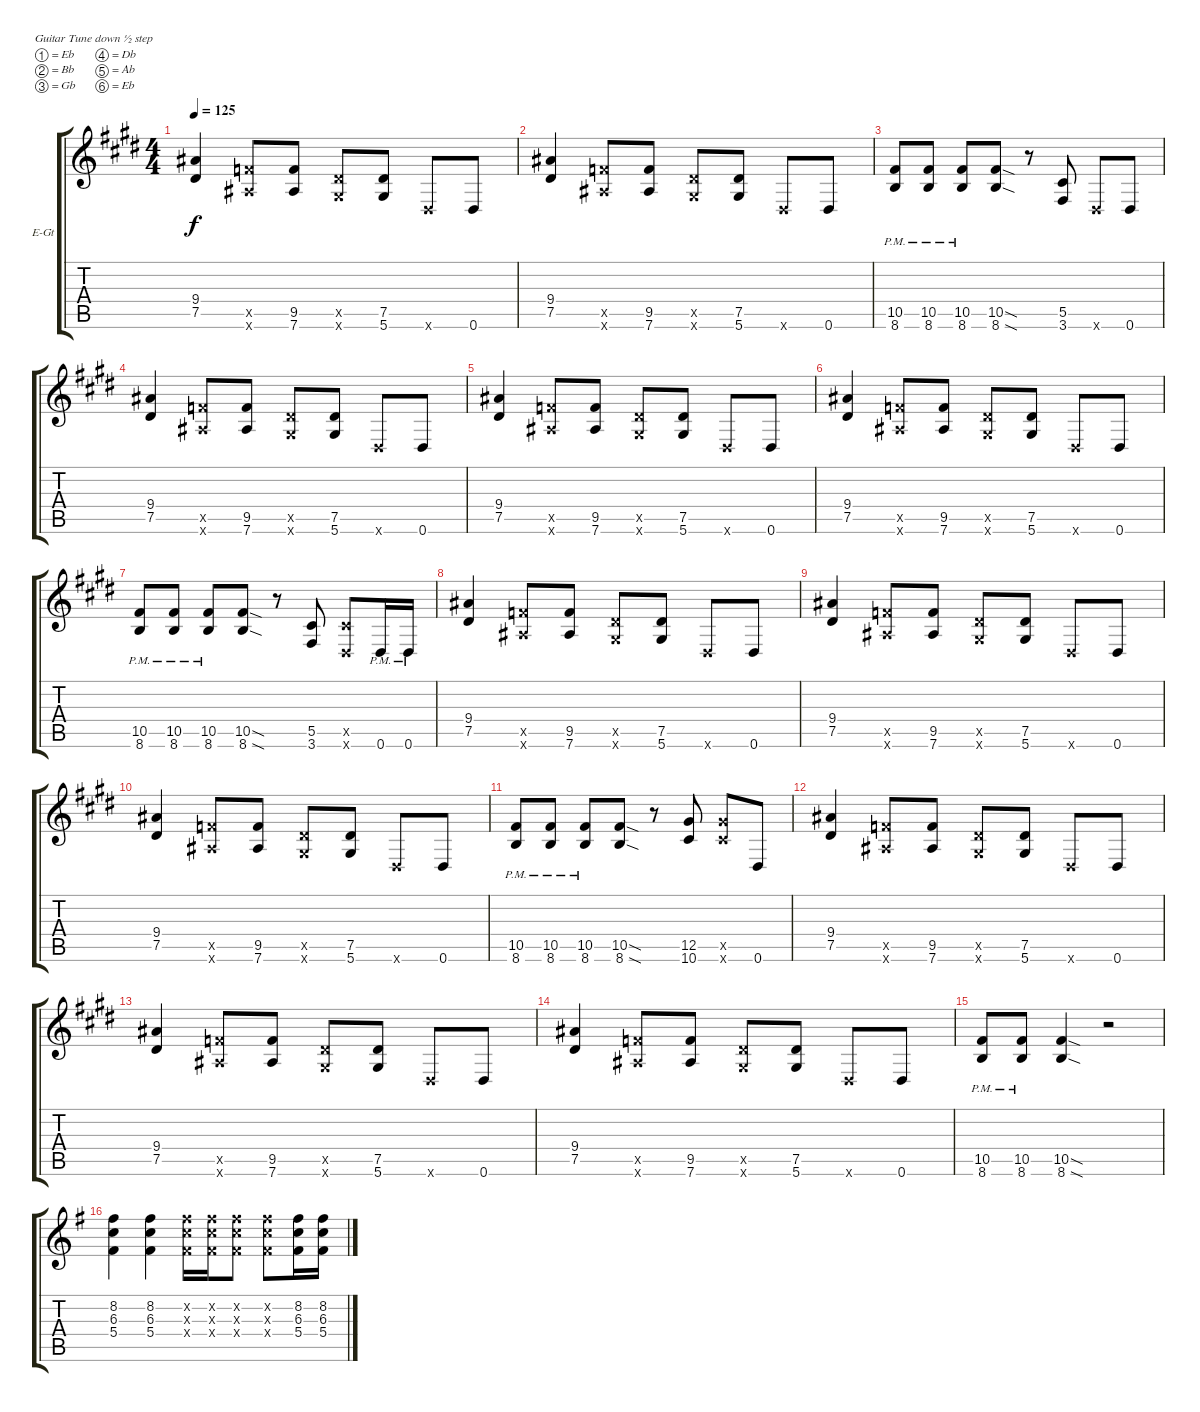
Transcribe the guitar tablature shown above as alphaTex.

\bracketExtendMode groupsimilarinstruments
\firstSystemTrackNameOrientation horizontal
\otherSystemsTrackNameOrientation horizontal
\track ("Untitled" "E-Gt") {instrument overdrivenguitar}
\staff {score tabs}
\tuning (Eb4 Bb3 Gb3 Db3 Ab2 Eb2)
\ts (4 4)
\tempo 125
\clef g2
\ks c#minor
(9.4 7.5).4{dy f} (9.5{x} 7.6{x}).8 (9.5 7.6).8 (7.5{x} 5.6{x}).8 (7.5 5.6).8 0.6{x}.8 0.6.8 |
(9.4 7.5).4 (9.5{x} 7.6{x}).8 (9.5 7.6).8 (7.5{x} 5.6{x}).8 (7.5 5.6).8 0.6{x}.8 0.6.8 |
(10.5{pm} 8.6{pm}).8 (10.5{pm} 8.6{pm}).8 (10.5{pm} 8.6{pm}).8 (10.5{sod} 8.6{sod}).8 r.8 (5.5 3.6).8 0.6{x}.8 0.6.8 |
(9.4 7.5).4 (9.5{x} 7.6{x}).8 (9.5 7.6).8 (7.5{x} 5.6{x}).8 (7.5 5.6).8 0.6{x}.8 0.6.8 |
(9.4 7.5).4 (9.5{x} 7.6{x}).8 (9.5 7.6).8 (7.5{x} 5.6{x}).8 (7.5 5.6).8 0.6{x}.8 0.6.8 |
(9.4 7.5).4 (9.5{x} 7.6{x}).8 (9.5 7.6).8 (7.5{x} 5.6{x}).8 (7.5 5.6).8 0.6{x}.8 0.6.8 |
(10.5{pm} 8.6{pm}).8 (10.5{pm} 8.6{pm}).8 (10.5{pm} 8.6{pm}).8 (10.5{sod} 8.6{sod}).8 r.8 (5.5 3.6).8 (5.5{x} 0.6{x}).8 0.6{pm}.16 0.6{pm}.16 |
(9.4 7.5).4 (9.5{x} 7.6{x}).8 (9.5 7.6).8 (7.5{x} 5.6{x}).8 (7.5 5.6).8 0.6{x}.8 0.6.8 |
(9.4 7.5).4 (9.5{x} 7.6{x}).8 (9.5 7.6).8 (7.5{x} 5.6{x}).8 (7.5 5.6).8 0.6{x}.8 0.6.8 |
(9.4 7.5).4 (9.5{x} 7.6{x}).8 (9.5 7.6).8 (7.5{x} 5.6{x}).8 (7.5 5.6).8 0.6{x}.8 0.6.8 |
(10.5{pm} 8.6{pm}).8 (10.5{pm} 8.6{pm}).8 (10.5{pm} 8.6{pm}).8 (10.5{sod} 8.6{sod}).8 r.8 (12.5 10.6).8 (12.5{x} 10.6{x}).8 0.6.8 |
(9.4 7.5).4 (9.5{x} 7.6{x}).8 (9.5 7.6).8 (7.5{x} 5.6{x}).8 (7.5 5.6).8 0.6{x}.8 0.6.8 |
(9.4 7.5).4 (9.5{x} 7.6{x}).8 (9.5 7.6).8 (7.5{x} 5.6{x}).8 (7.5 5.6).8 0.6{x}.8 0.6.8 |
(9.4 7.5).4 (9.5{x} 7.6{x}).8 (9.5 7.6).8 (7.5{x} 5.6{x}).8 (7.5 5.6).8 0.6{x}.8 0.6.8 |
(10.5{pm} 8.6{pm}).8 (10.5{pm} 8.6{pm}).8 (10.5{sod} 8.6{sod}).4 r.2 |
\ks g
(8.2 6.3 5.4).4 (8.2 6.3 5.4).4 (8.2{x} 6.3{x} 5.4{x}).16 (8.2{x} 6.3{x} 5.4{x}).16 (8.2{x} 6.3{x} 5.4{x}).8 (8.2{x} 6.3{x} 5.4{x}).8 (8.2 6.3 5.4).16 (8.2 6.3 5.4).16
